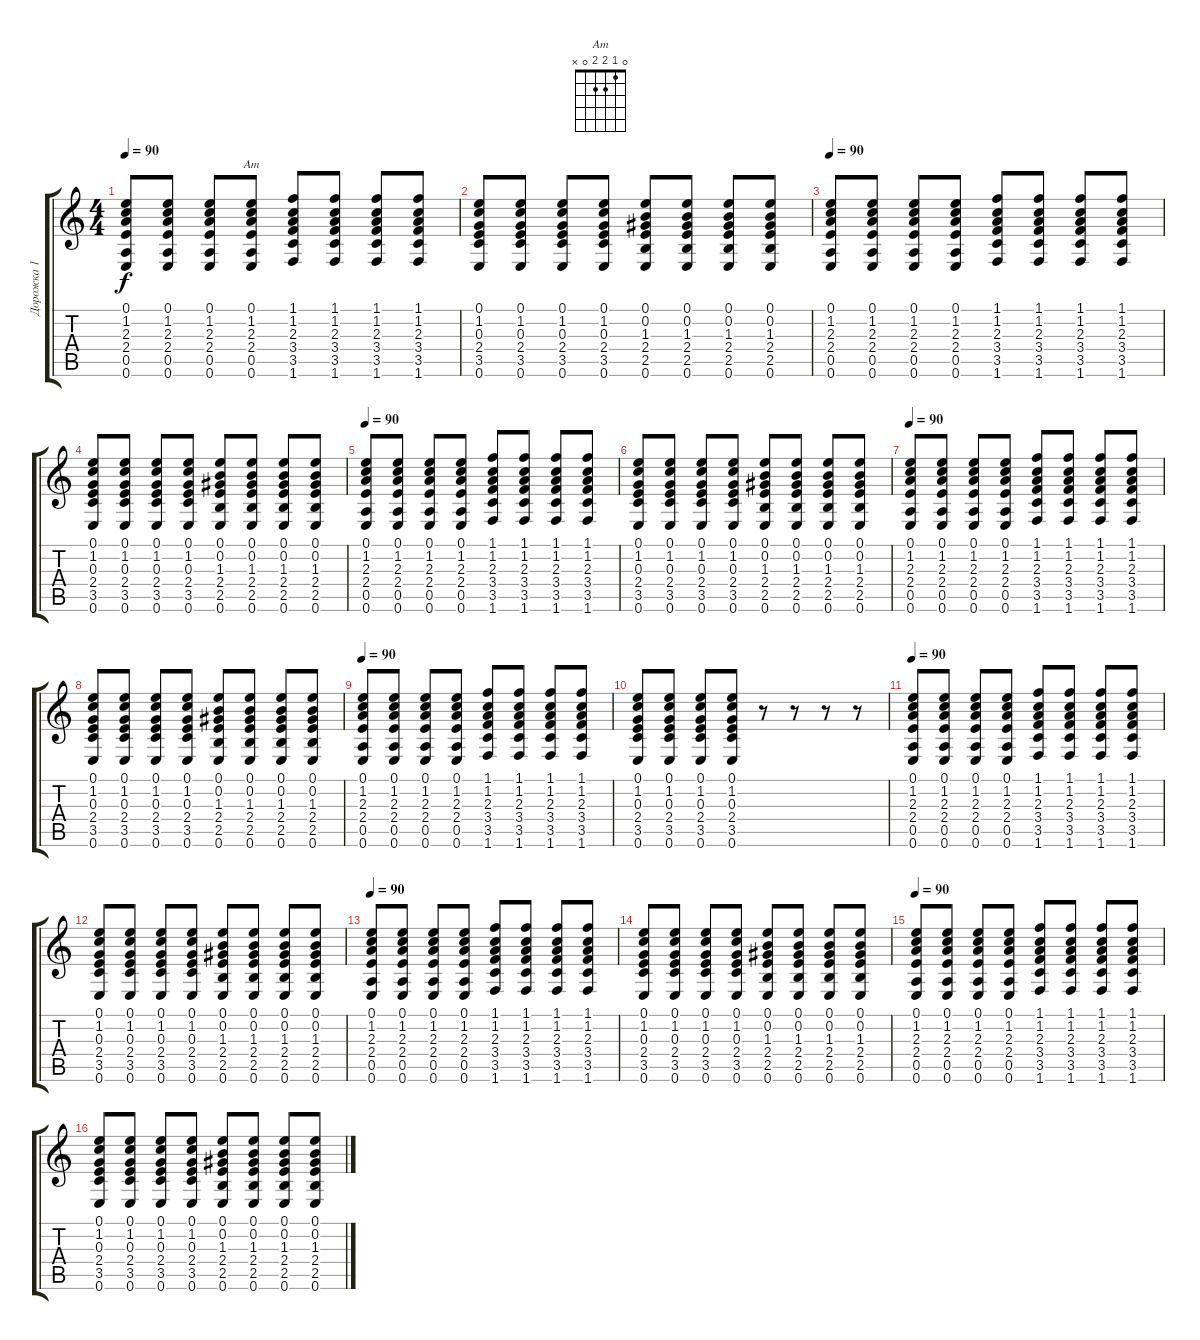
\track ("Дорожка 1" "Дорожка 1") {instrument distortionguitar}
\staff {score tabs}
\tuning (E4 B3 G3 D3 A2 E2) {hide}
\chord ("Am" 0 1 2 2 0 x)
\ts (4 4)
\tempo 90
\clef g2
\ks c
(0.1 1.2 2.3 2.4 0.5 0.6).8{dy f} (0.1 1.2 2.3 2.4 0.5 0.6).8 (0.1 1.2 2.3 2.4 0.5 0.6).8 (0.1 1.2 2.3 2.4 0.5 0.6).8{ch "Am"} (1.1 1.2 2.3 3.4 3.5 1.6).8 (1.1 1.2 2.3 3.4 3.5 1.6).8 (1.1 1.2 2.3 3.4 3.5 1.6).8 (1.1 1.2 2.3 3.4 3.5 1.6).8 |
(0.1 1.2 0.3 2.4 3.5 0.6).8 (0.1 1.2 0.3 2.4 3.5 0.6).8 (0.1 1.2 0.3 2.4 3.5 0.6).8 (0.1 1.2 0.3 2.4 3.5 0.6).8 (0.1 0.2 1.3 2.4 2.5 0.6).8 (0.1 0.2 1.3 2.4 2.5 0.6).8 (0.1 0.2 1.3 2.4 2.5 0.6).8 (0.1 0.2 1.3 2.4 2.5 0.6).8 |
\tempo 90
(0.1 1.2 2.3 2.4 0.5 0.6).8 (0.1 1.2 2.3 2.4 0.5 0.6).8 (0.1 1.2 2.3 2.4 0.5 0.6).8 (0.1 1.2 2.3 2.4 0.5 0.6).8 (1.1 1.2 2.3 3.4 3.5 1.6).8 (1.1 1.2 2.3 3.4 3.5 1.6).8 (1.1 1.2 2.3 3.4 3.5 1.6).8 (1.1 1.2 2.3 3.4 3.5 1.6).8 |
(0.1 1.2 0.3 2.4 3.5 0.6).8 (0.1 1.2 0.3 2.4 3.5 0.6).8 (0.1 1.2 0.3 2.4 3.5 0.6).8 (0.1 1.2 0.3 2.4 3.5 0.6).8 (0.1 0.2 1.3 2.4 2.5 0.6).8 (0.1 0.2 1.3 2.4 2.5 0.6).8 (0.1 0.2 1.3 2.4 2.5 0.6).8 (0.1 0.2 1.3 2.4 2.5 0.6).8 |
\tempo 90
(0.1 1.2 2.3 2.4 0.5 0.6).8 (0.1 1.2 2.3 2.4 0.5 0.6).8 (0.1 1.2 2.3 2.4 0.5 0.6).8 (0.1 1.2 2.3 2.4 0.5 0.6).8 (1.1 1.2 2.3 3.4 3.5 1.6).8 (1.1 1.2 2.3 3.4 3.5 1.6).8 (1.1 1.2 2.3 3.4 3.5 1.6).8 (1.1 1.2 2.3 3.4 3.5 1.6).8 |
(0.1 1.2 0.3 2.4 3.5 0.6).8 (0.1 1.2 0.3 2.4 3.5 0.6).8 (0.1 1.2 0.3 2.4 3.5 0.6).8 (0.1 1.2 0.3 2.4 3.5 0.6).8 (0.1 0.2 1.3 2.4 2.5 0.6).8 (0.1 0.2 1.3 2.4 2.5 0.6).8 (0.1 0.2 1.3 2.4 2.5 0.6).8 (0.1 0.2 1.3 2.4 2.5 0.6).8 |
\tempo 90
(0.1 1.2 2.3 2.4 0.5 0.6).8 (0.1 1.2 2.3 2.4 0.5 0.6).8 (0.1 1.2 2.3 2.4 0.5 0.6).8 (0.1 1.2 2.3 2.4 0.5 0.6).8 (1.1 1.2 2.3 3.4 3.5 1.6).8 (1.1 1.2 2.3 3.4 3.5 1.6).8 (1.1 1.2 2.3 3.4 3.5 1.6).8 (1.1 1.2 2.3 3.4 3.5 1.6).8 |
(0.1 1.2 0.3 2.4 3.5 0.6).8 (0.1 1.2 0.3 2.4 3.5 0.6).8 (0.1 1.2 0.3 2.4 3.5 0.6).8 (0.1 1.2 0.3 2.4 3.5 0.6).8 (0.1 0.2 1.3 2.4 2.5 0.6).8 (0.1 0.2 1.3 2.4 2.5 0.6).8 (0.1 0.2 1.3 2.4 2.5 0.6).8 (0.1 0.2 1.3 2.4 2.5 0.6).8 |
\tempo 90
(0.1 1.2 2.3 2.4 0.5 0.6).8 (0.1 1.2 2.3 2.4 0.5 0.6).8 (0.1 1.2 2.3 2.4 0.5 0.6).8 (0.1 1.2 2.3 2.4 0.5 0.6).8 (1.1 1.2 2.3 3.4 3.5 1.6).8 (1.1 1.2 2.3 3.4 3.5 1.6).8 (1.1 1.2 2.3 3.4 3.5 1.6).8 (1.1 1.2 2.3 3.4 3.5 1.6).8 |
(0.1 1.2 0.3 2.4 3.5 0.6).8 (0.1 1.2 0.3 2.4 3.5 0.6).8 (0.1 1.2 0.3 2.4 3.5 0.6).8 (0.1 1.2 0.3 2.4 3.5 0.6).8 r.8 r.8 r.8 r.8 |
\tempo 90
(0.1 1.2 2.3 2.4 0.5 0.6).8 (0.1 1.2 2.3 2.4 0.5 0.6).8 (0.1 1.2 2.3 2.4 0.5 0.6).8 (0.1 1.2 2.3 2.4 0.5 0.6).8 (1.1 1.2 2.3 3.4 3.5 1.6).8 (1.1 1.2 2.3 3.4 3.5 1.6).8 (1.1 1.2 2.3 3.4 3.5 1.6).8 (1.1 1.2 2.3 3.4 3.5 1.6).8 |
(0.1 1.2 0.3 2.4 3.5 0.6).8 (0.1 1.2 0.3 2.4 3.5 0.6).8 (0.1 1.2 0.3 2.4 3.5 0.6).8 (0.1 1.2 0.3 2.4 3.5 0.6).8 (0.1 0.2 1.3 2.4 2.5 0.6).8 (0.1 0.2 1.3 2.4 2.5 0.6).8 (0.1 0.2 1.3 2.4 2.5 0.6).8 (0.1 0.2 1.3 2.4 2.5 0.6).8 |
\tempo 90
(0.1 1.2 2.3 2.4 0.5 0.6).8 (0.1 1.2 2.3 2.4 0.5 0.6).8 (0.1 1.2 2.3 2.4 0.5 0.6).8 (0.1 1.2 2.3 2.4 0.5 0.6).8 (1.1 1.2 2.3 3.4 3.5 1.6).8 (1.1 1.2 2.3 3.4 3.5 1.6).8 (1.1 1.2 2.3 3.4 3.5 1.6).8 (1.1 1.2 2.3 3.4 3.5 1.6).8 |
(0.1 1.2 0.3 2.4 3.5 0.6).8 (0.1 1.2 0.3 2.4 3.5 0.6).8 (0.1 1.2 0.3 2.4 3.5 0.6).8 (0.1 1.2 0.3 2.4 3.5 0.6).8 (0.1 0.2 1.3 2.4 2.5 0.6).8 (0.1 0.2 1.3 2.4 2.5 0.6).8 (0.1 0.2 1.3 2.4 2.5 0.6).8 (0.1 0.2 1.3 2.4 2.5 0.6).8 |
\tempo 90
(0.1 1.2 2.3 2.4 0.5 0.6).8 (0.1 1.2 2.3 2.4 0.5 0.6).8 (0.1 1.2 2.3 2.4 0.5 0.6).8 (0.1 1.2 2.3 2.4 0.5 0.6).8 (1.1 1.2 2.3 3.4 3.5 1.6).8 (1.1 1.2 2.3 3.4 3.5 1.6).8 (1.1 1.2 2.3 3.4 3.5 1.6).8 (1.1 1.2 2.3 3.4 3.5 1.6).8 |
(0.1 1.2 0.3 2.4 3.5 0.6).8 (0.1 1.2 0.3 2.4 3.5 0.6).8 (0.1 1.2 0.3 2.4 3.5 0.6).8 (0.1 1.2 0.3 2.4 3.5 0.6).8 (0.1 0.2 1.3 2.4 2.5 0.6).8 (0.1 0.2 1.3 2.4 2.5 0.6).8 (0.1 0.2 1.3 2.4 2.5 0.6).8 (0.1 0.2 1.3 2.4 2.5 0.6).8
